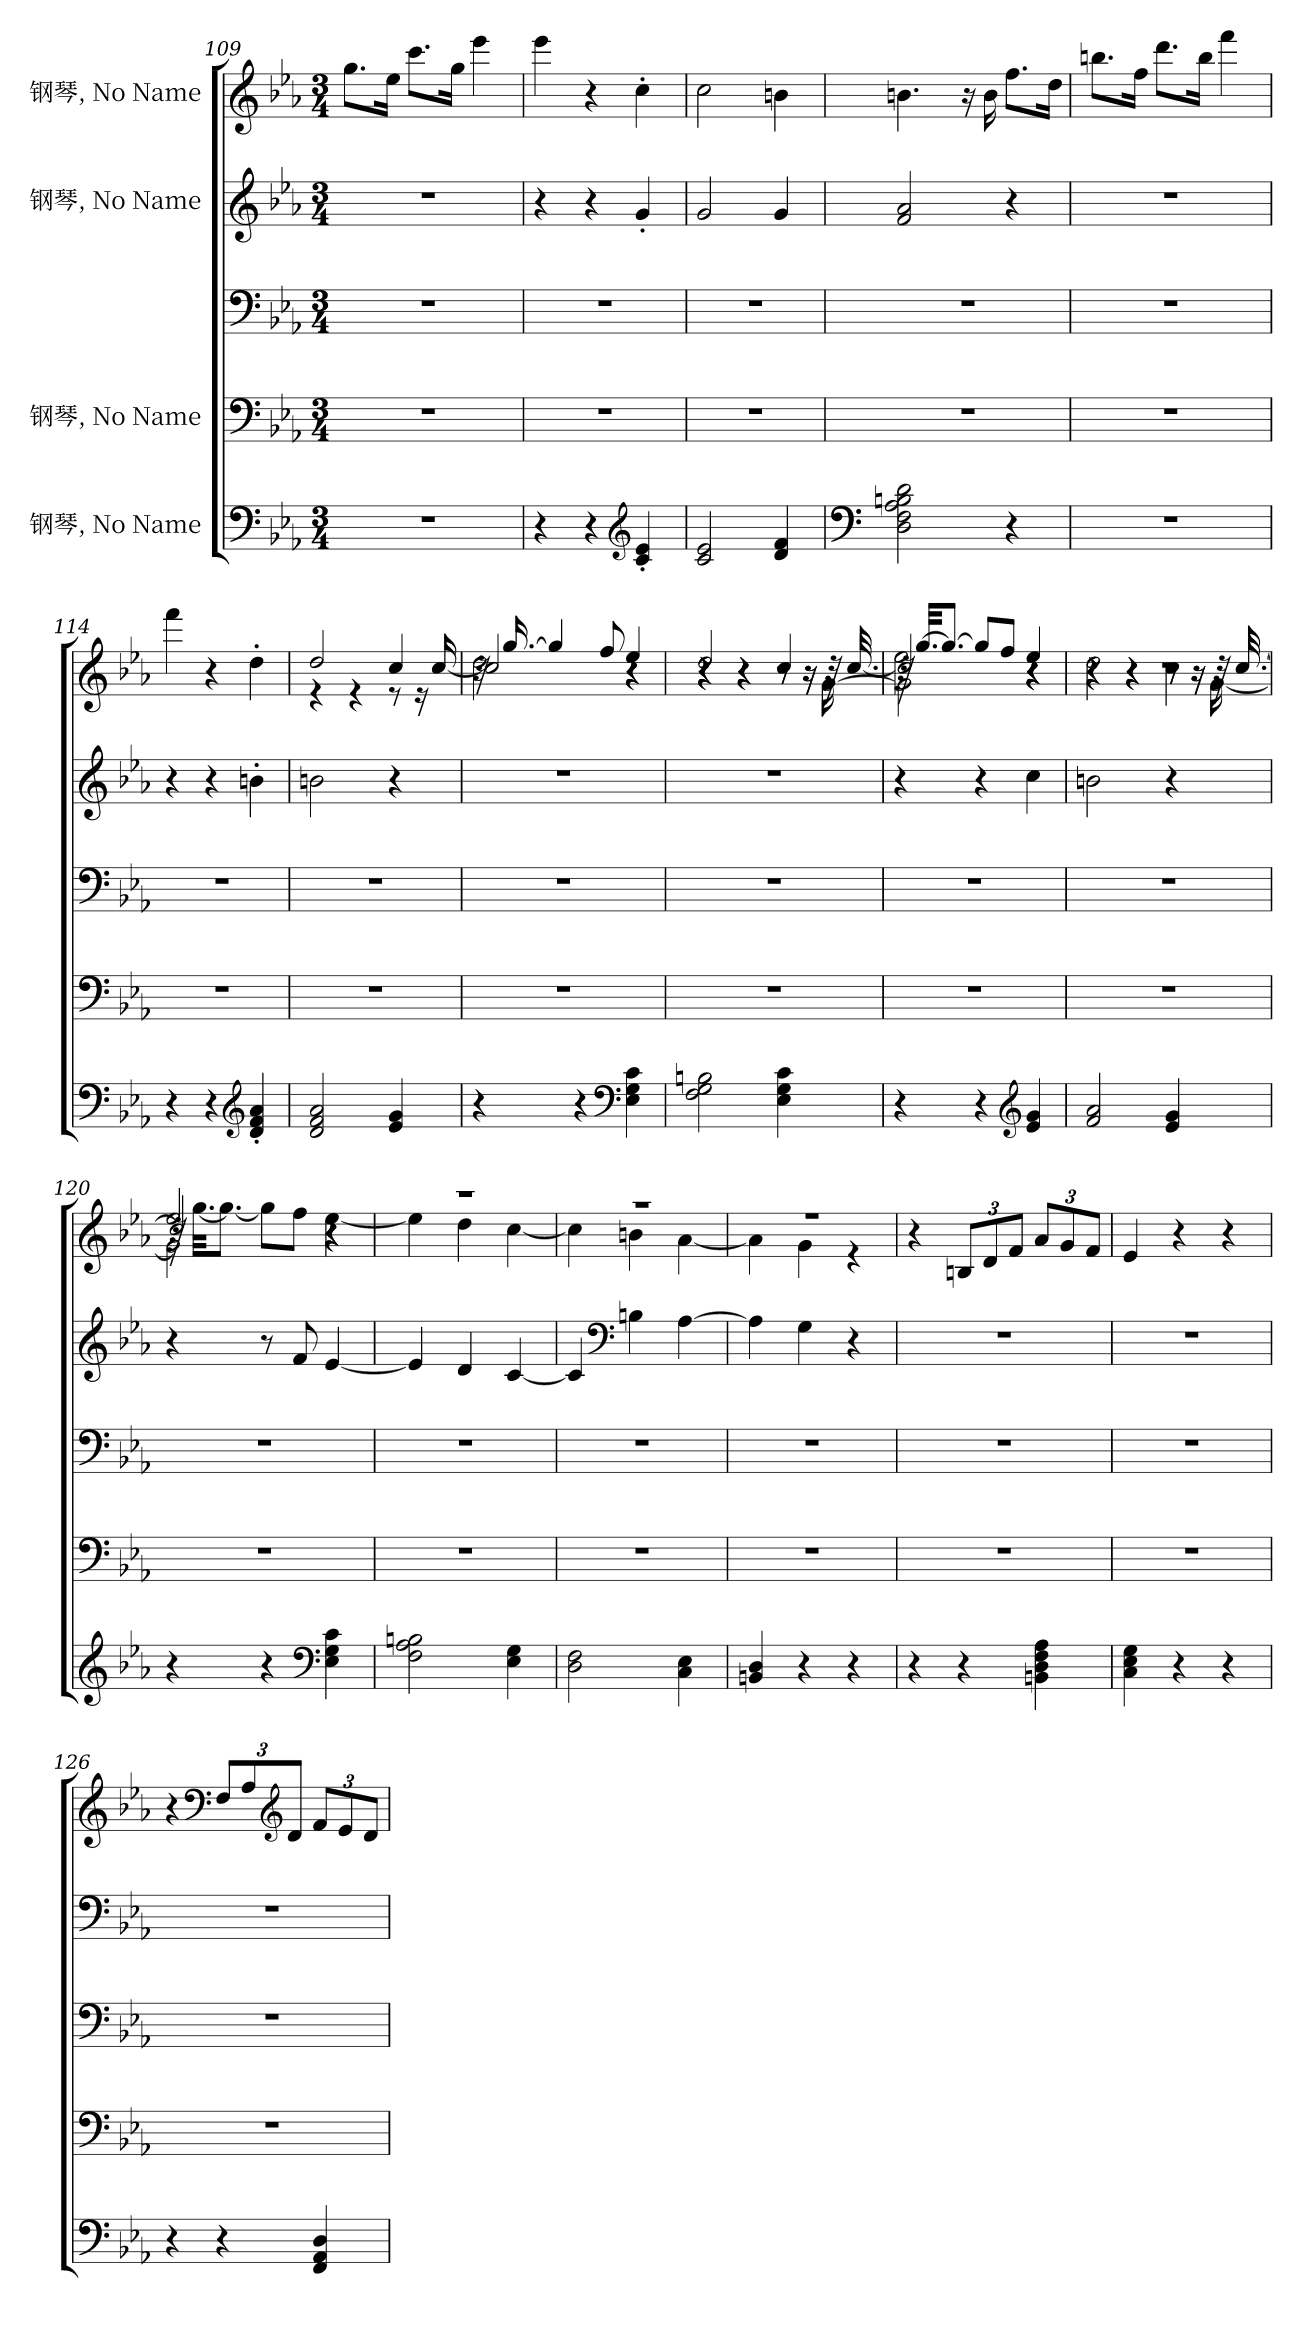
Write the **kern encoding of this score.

**kern	**kern	**kern	**kern	**kern
*part4	*part3	*part3	*part2	*part1
*staff5	*staff4	*staff3	*staff2	*staff1
*I"钢琴, No Name	*I"钢琴, No Name	*	*I"钢琴, No Name	*I"钢琴, No Name
*clefF4	*clefF4	*clefF4	*clefG2	*clefG2
*k[b-e-a-]	*k[b-e-a-]	*k[b-e-a-]	*k[b-e-a-]	*k[b-e-a-]
*M3/4	*M3/4	*M3/4	*M3/4	*M3/4
=109	=109	=109	=109	=109
2.r	2.r	2.r	2.r	8.gg\L
.	.	.	.	16ee-\Jk
.	.	.	.	8.ccc\L
.	.	.	.	16gg\Jk
.	.	.	.	4eee-\
=110	=110	=110	=110	=110
*	*	*	*	*MM219
4r	2.r	2.r	4r	4eee-\
4r	.	.	4r	4r
*clefG2	*	*	*	*
*	*	*	*	*MM217
4c/' 4e-/'	.	.	4g'/	4cc'\
=111	=111	=111	=111	=111
*	*	*	*	*MM219
2c/ 2e-/	2.r	2.r	2g/	2cc\
*	*	*	*	*MM203
4d/ 4f/	.	.	4g/	4bn\
!!LO:PB:g=z
=112	=112	=112	=112	=112
*clefF4	*	*	*	*
*	*	*	*	*MM227
2D\ 2F\ 2A-\ 2Bn\ 2d\	2.r	2.r	2f/ 2a-/	4.bn\
*	*	*	*	*MM233
.	.	.	.	16r
.	.	.	.	16b\
4r	.	.	4r	8.ff\L
.	.	.	.	16dd\Jk
=113	=113	=113	=113	=113
2.r	2.r	2.r	2.r	8.bbn\L
.	.	.	.	16ff\Jk
.	.	.	.	8.ddd\L
.	.	.	.	16bb\Jk
.	.	.	.	4fff\
=114	=114	=114	=114	=114
*	*	*	*	*MM219
4r	2.r	2.r	4r	4fff\
4r	.	.	4r	4r
*clefG2	*	*	*	*
*	*	*	*	*MM217
4d/' 4f/' 4a-/'	.	.	4bn'\	4dd'\
=115	=115	=115	=115	=115
*	*	*	*	*MM219
*	*	*	*	*^
2d/ 2f/ 2a-/	2.r	2.r	2bn\	2dd/	4r
.	.	.	.	.	4r
4e-/ 4g/	.	.	4r	4cc/	8r
.	.	.	.	.	16r
*	*	*	*	*MM222	*
.	.	.	.	.	[16cc/
*	*	*	*	*v	*v
=116	=116	=116	=116	=116
*	*	*	*	*MM223
*	*	*	*	*^
*	*	*	*	*	*^
4r	2.r	2.r	2.r	32r	2dd\	2cc/]
.	.	.	.	[16.gg/	.	.
.	.	.	.	4gg/]	.	.
4r	.	.	.	.	.	.
.	.	.	.	8ff/	.	.
*clefF4	*	*	*	*	*	*
4E-\ 4G\ 4c\	.	.	.	4ee-/	4r	4r
!!LO:LB:g=z	!!	!!
=117	=117	=117	=117	=117	=117	=117
2F\ 2G\ 2Bn\	2.r	2.r	2.r	2dd/	4r	4r
.	.	.	.	.	4r	4r
*	*	*	*	*MM194	*	*
4E-\ 4G\ 4c\	.	.	.	4cc/	8r	8r
.	.	.	.	.	16r	16r
*	*	*	*	*MM223	*	*
.	.	.	.	.	64r	[16g\
.	.	.	.	.	[32.cc/	.
=118	=118	=118	=118	=118	=118	=118
*	*	*	*	*	*	*^
4r	2.r	2.r	4r	64r	2ee-\	2cc/]	2g\]
.	.	.	.	[32.gg/KKL	.	.	.
*	*	*	*	*MM225	*	*	*
.	.	.	.	8.gg/J_	.	.	.
4r	.	.	4r	8gg/L]	.	.	.
.	.	.	.	8ff/J	.	.	.
*clefG2	*	*	*	*	*	*	*
4e-/ 4g/	.	.	4cc\	4ee-/	4r	4r	4r
=119	=119	=119	=119	=119	=119	=119	=119
2f/ 2a-/	2.r	2.r	2bn\	2.r	2dd\	4r	4r
.	.	.	.	.	.	4r	4r
*	*	*	*	*MM183	*	*	*
4e-/ 4g/	.	.	4r	.	4cc\	8r	8r
.	.	.	.	.	.	16r	16r
*	*	*	*	*MM223	*	*	*
.	.	.	.	.	.	64r	[16g\
.	.	.	.	.	.	[32.cc/	.
=120	=120	=120	=120	=120	=120	=120	=120
4r	2.r	2.r	4r	2ee-/	64r	2cc/]	2g\]
.	.	.	.	.	[32.gg\KKL	.	.
.	.	.	.	.	8.gg\J_	.	.
4r	.	.	8r	.	8gg\L]	.	.
.	.	.	8f/	.	8ff\J	.	.
*clefF4	*	*	*	*	*	*	*
4E-\ 4G\ 4c\	.	.	[4e-/	4r	[4ee-\	4r	4r
*	*	*	*	*	*v	*v	*v
=121	=121	=121	=121	=121	=121
2F\ 2A-\ 2Bn\	2.r	2.r	4e-/]	2.r	4ee-\]
.	.	.	4d/	.	4dd\
4E-\ 4G\	.	.	[4c/	.	[4cc\
!!LO:PB:g=z	!!
=122	=122	=122	=122	=122	=122
2D\ 2F\	2.r	2.r	4c/]	2.r	4cc\]
*	*	*	*clefF4	*	*
.	.	.	4Bn\	.	4bn\
4C\ 4E-\	.	.	[4A-\	.	[4a-\
=123	=123	=123	=123	=123	=123
*	*	*	*	*MM217	*
4BBn/ 4D/	2.r	2.r	4A-\]	2.r	4a-\]
4r	.	.	4G\	.	4g\
4r	.	.	4r	.	4r
*	*	*	*	*v	*v
=124	=124	=124	=124	=124
4r	2.r	2.r	2.r	4r
*	*	*	*	*Xbrackettup
4r	.	.	.	12Bn/L
.	.	.	.	12d/
.	.	.	.	12f/J
4BBn\ 4D\ 4F\ 4A-\	.	.	.	12a-/L
.	.	.	.	12g/
.	.	.	.	12f/J
=125	=125	=125	=125	=125
4C\ 4E-\ 4G\	2.r	2.r	2.r	4e-/
4r	.	.	.	4r
4r	.	.	.	4r
=126	=126	=126	=126	=126
*	*	*	*	*MM217
4r	2.r	2.r	2.r	4r
*	*	*	*	*clefF4
4r	.	.	.	12F/L
.	.	.	.	12A-/
*	*	*	*	*clefG2
.	.	.	.	12d/J
4FF/ 4AA-/ 4D/	.	.	.	12f/L
.	.	.	.	12e-/
.	.	.	.	12d/J
=	=	=	=	=
*-	*-	*-	*-	*-
